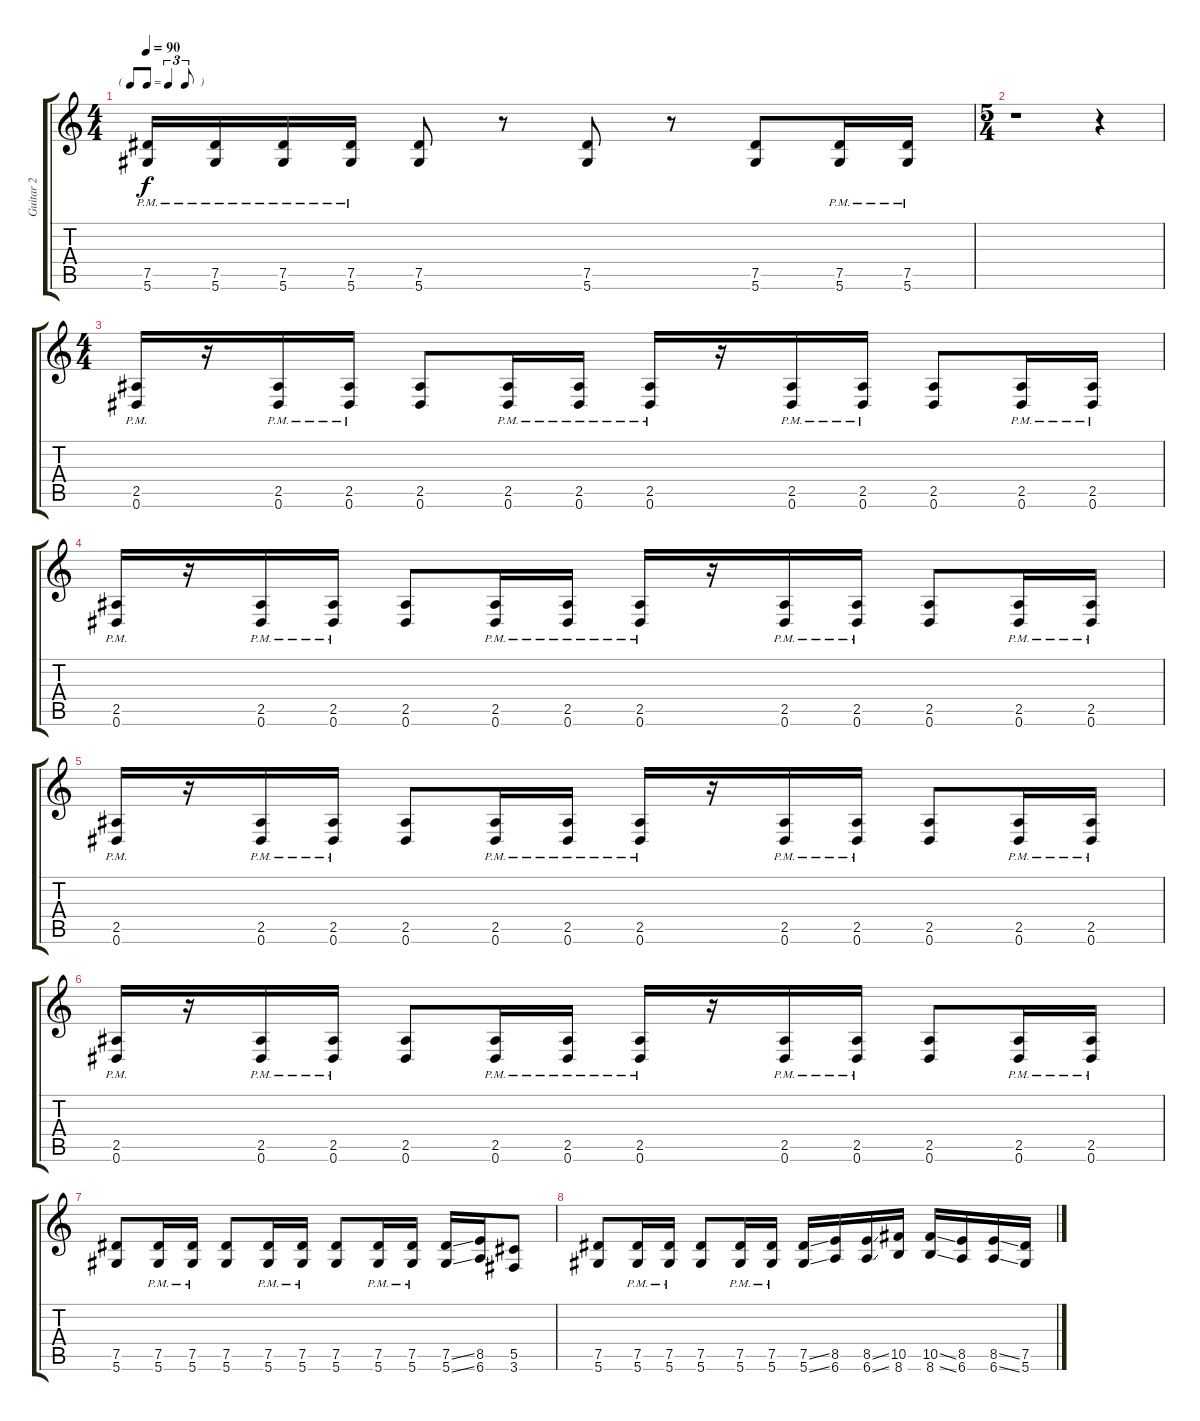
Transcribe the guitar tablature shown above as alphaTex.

\track ("Guitar 2" "Guitar 2") {instrument distortionguitar}
\staff {score tabs}
\tuning (Eb4 Bb3 Gb3 Db3 Ab2 Eb2) {hide}
\ts (4 4)
\tf triplet8th
\tempo 90
\clef g2
\ks c
(7.5{pm} 5.6{pm}).16{dy f} (7.5{pm} 5.6{pm}).16 (7.5{pm} 5.6{pm}).16 (7.5{pm} 5.6{pm}).16 (7.5 5.6).8 r.8 (7.5 5.6).8 r.8 (7.5 5.6).8 (7.5{pm} 5.6{pm}).16 (7.5{pm} 5.6{pm}).16 |
\ts (5 4)
r.1 r.4 |
\ts (4 4)
(2.5 0.6{pm}).16 r.16 (2.5{pm} 0.6{pm}).16 (2.5{pm} 0.6{pm}).16 (2.5 0.6).8 (2.5{pm} 0.6{pm}).16 (2.5{pm} 0.6{pm}).16 (2.5{pm} 0.6{pm}).16 r.16 (2.5{pm} 0.6{pm}).16 (2.5{pm} 0.6{pm}).16 (2.5 0.6).8 (2.5 0.6{pm}).16 (2.5{pm} 0.6{pm}).16 |
(2.5 0.6{pm}).16 r.16 (2.5{pm} 0.6{pm}).16 (2.5{pm} 0.6{pm}).16 (2.5 0.6).8 (2.5{pm} 0.6{pm}).16 (2.5{pm} 0.6{pm}).16 (2.5{pm} 0.6{pm}).16 r.16 (2.5{pm} 0.6{pm}).16 (2.5{pm} 0.6{pm}).16 (2.5 0.6).8 (2.5 0.6{pm}).16 (2.5{pm} 0.6{pm}).16 |
(2.5 0.6{pm}).16 r.16 (2.5{pm} 0.6{pm}).16 (2.5{pm} 0.6{pm}).16 (2.5 0.6).8 (2.5{pm} 0.6{pm}).16 (2.5{pm} 0.6{pm}).16 (2.5{pm} 0.6{pm}).16 r.16 (2.5{pm} 0.6{pm}).16 (2.5{pm} 0.6{pm}).16 (2.5 0.6).8 (2.5 0.6{pm}).16 (2.5{pm} 0.6{pm}).16 |
(2.5 0.6{pm}).16 r.16 (2.5{pm} 0.6{pm}).16 (2.5{pm} 0.6{pm}).16 (2.5 0.6).8 (2.5{pm} 0.6{pm}).16 (2.5{pm} 0.6{pm}).16 (2.5{pm} 0.6{pm}).16 r.16 (2.5{pm} 0.6{pm}).16 (2.5{pm} 0.6{pm}).16 (2.5 0.6).8 (2.5 0.6{pm}).16 (2.5{pm} 0.6{pm}).16 |
(7.5 5.6).8 (7.5{pm} 5.6{pm}).16 (7.5{pm} 5.6{pm}).16 (7.5 5.6).8 (7.5{pm} 5.6{pm}).16 (7.5{pm} 5.6{pm}).16 (7.5 5.6).8 (7.5{pm} 5.6{pm}).16 (7.5{pm} 5.6{pm}).16 (7.5{ss} 5.6{ss}).16 (8.5 6.6).16 (5.5 3.6).8 |
(7.5 5.6).8 (7.5{pm} 5.6{pm}).16 (7.5{pm} 5.6{pm}).16 (7.5 5.6).8 (7.5{pm} 5.6{pm}).16 (7.5{pm} 5.6{pm}).16 (7.5{ss} 5.6{ss}).16 (8.5 6.6).16 (8.5{ss} 6.6{ss}).16 (10.5 8.6).16 (10.5{ss} 8.6{ss}).16 (8.5 6.6).16 (8.5{ss} 6.6{ss}).16 (7.5 5.6).16
